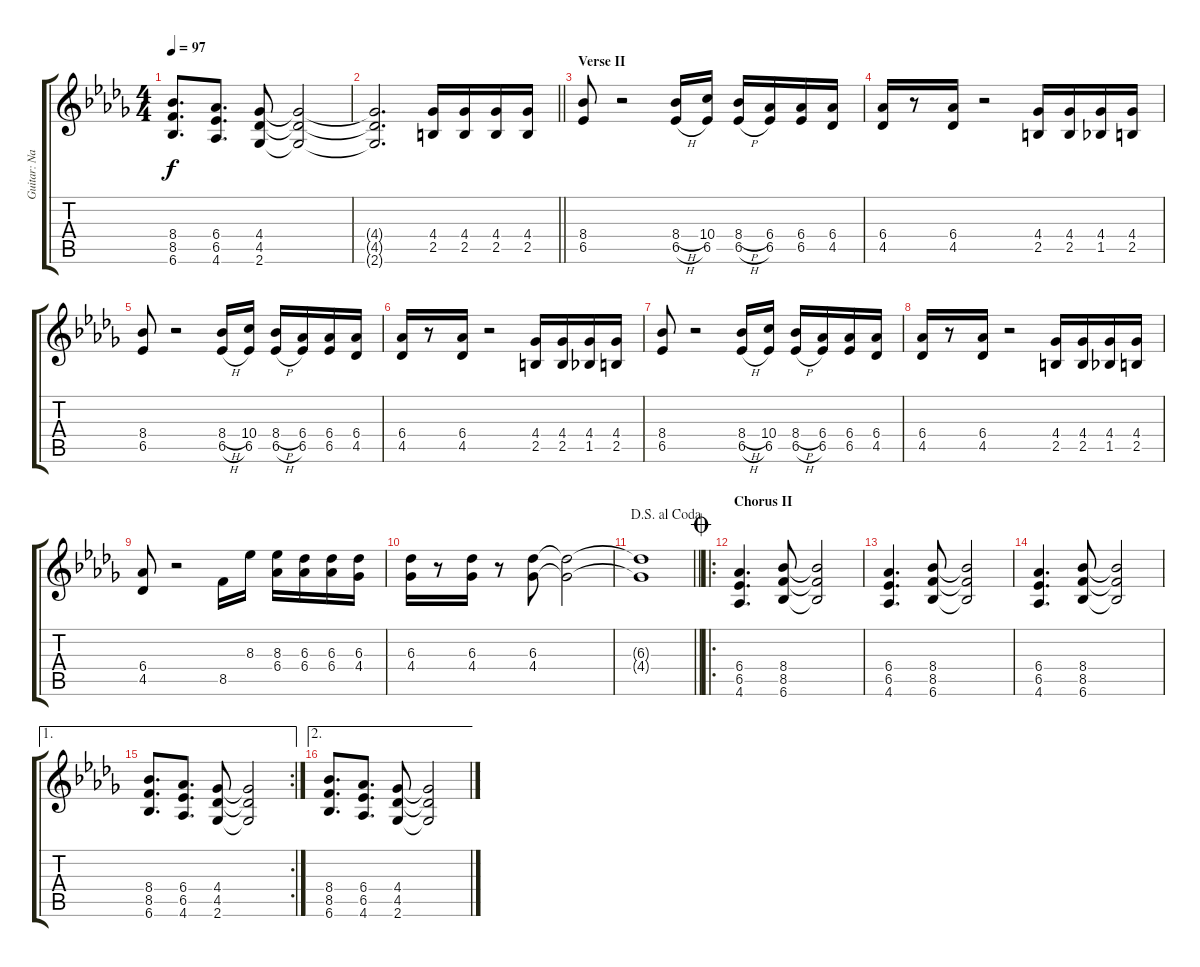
\track ("Guitar: Nancy" "Guitar: Na") {instrument overdrivenguitar}
\staff {score tabs}
\tuning (E4 B3 G3 D3 A2 E2) {hide}
\ts (4 4)
\tempo 97
\clef g2
\ks db
(8.4 8.5 6.6).8{d dy f} (6.4 6.5 4.6).8{d} (4.4 4.5 2.6).8 (4.4{t} 4.5{t} 2.6{t}).2 |
\barLineRight lightlight
(4.4{t} 4.5{t} 2.6{t}).2{d} (4.4 2.5).16 (4.4 2.5).16 (4.4 2.5).16 (4.4 2.5).16 |
\section ("" "Verse II")
(8.4 6.5).8 r.2 (8.4{h} 6.5{h}).16 (10.4 6.5).16 (8.4{h} 6.5{h}).16 (6.4 6.5).16 (6.4 6.5).16 (6.4 4.5).16 |
(6.4 4.5).16 r.8 (6.4 4.5).16 r.2 (4.4 2.5).16 (4.4 2.5).16 (4.4 1.5).16 (4.4 2.5).16 |
(8.4 6.5).8 r.2 (8.4{h} 6.5{h}).16 (10.4 6.5).16 (8.4{h} 6.5{h}).16 (6.4 6.5).16 (6.4 6.5).16 (6.4 4.5).16 |
(6.4 4.5).16 r.8 (6.4 4.5).16 r.2 (4.4 2.5).16 (4.4 2.5).16 (4.4 1.5).16 (4.4 2.5).16 |
(8.4 6.5).8 r.2 (8.4{h} 6.5{h}).16 (10.4 6.5).16 (8.4{h} 6.5{h}).16 (6.4 6.5).16 (6.4 6.5).16 (6.4 4.5).16 |
(6.4 4.5).16 r.8 (6.4 4.5).16 r.2 (4.4 2.5).16 (4.4 2.5).16 (4.4 1.5).16 (4.4 2.5).16 |
(6.4 4.5).8 r.2 8.5.16 8.3.16 (8.3 6.4).16 (6.3 6.4).16 (6.3 6.4).16 (6.3 4.4).16 |
(6.3 4.4).16 r.8 (6.3 4.4).16 r.8 (6.3 4.4).8 (6.3{t} 4.4{t}).2 |
\jump dalsegnoalcoda
\barLineRight lightlight
(6.3{t} 4.4{t}).1 |
\ro
\section ("" "Chorus II")
\jump coda
(6.4 6.5 4.6).4{d} (8.4 8.5 6.6).8 (8.4{t} 8.5{t} 6.6{t}).2 |
(6.4 6.5 4.6).4{d} (8.4 8.5 6.6).8 (8.4{t} 8.5{t} 6.6{t}).2 |
(6.4 6.5 4.6).4{d} (8.4 8.5 6.6).8 (8.4{t} 8.5{t} 6.6{t}).2 |
\ae 1
\rc 2
(8.4 8.5 6.6).8{d} (6.4 6.5 4.6).8{d} (4.4 4.5 2.6).8 (4.4{t} 4.5{t} 2.6{t}).2 |
\ae 2
(8.4 8.5 6.6).8{d} (6.4 6.5 4.6).8{d} (4.4 4.5 2.6).8 (4.4{t} 4.5{t} 2.6{t}).2
